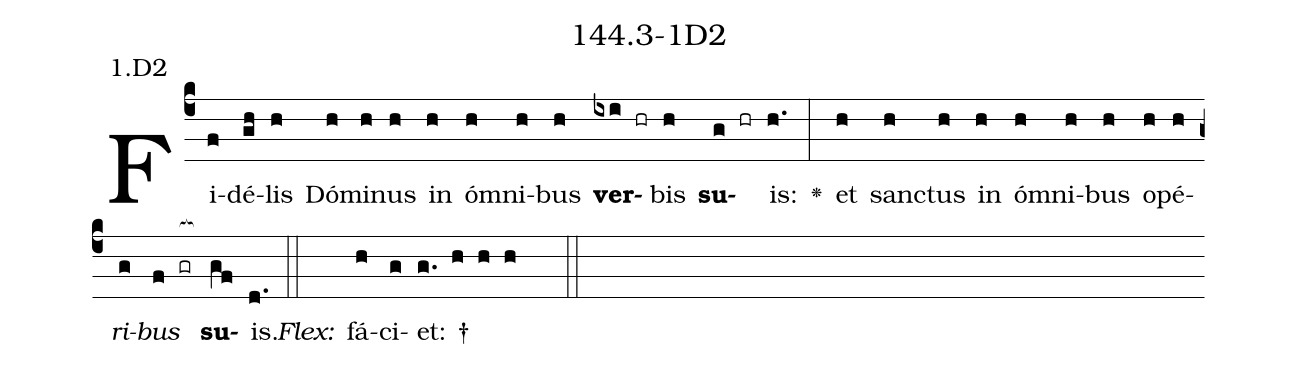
name: 144.3-1D2;
annotation: 1.D2;
%%
(c4)Fi(f)dé(gh)lis(h) Dó(h)mi(h)nus(h) in(h) óm(h)ni(h)bus(h) <b>ver</b>(ixi hr)bis(h) <b>su</b>(g hr)is:(h.) <v>\greheightstar</v>(:) et(h) sanc(h)tus(h) in(h) óm(h)ni(h)bus(h) o(h)pé(h)<i>ri</i>(g)<i>bus</i>(f gr[ocb:1{]) <b>su</b>(gf[ocb:0}])is.(d.) (::)
<i>Flex:</i>()  fá(h)ci(g)et: †(g. h h h  ::)

%E(h) u(h) o(g) u(f) a(gf) e.(d.) (::)
